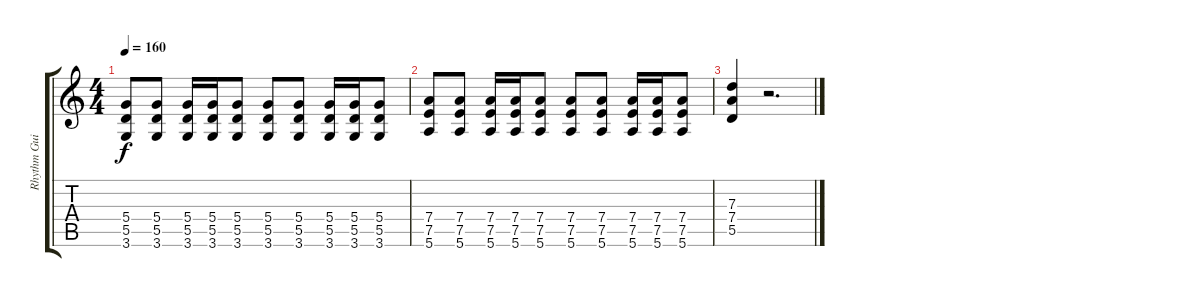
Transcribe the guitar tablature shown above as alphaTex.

\track ("Rhythm Guitar (Phillip)" "Rhythm Gui") {instrument distortionguitar}
\staff {score tabs}
\tuning (E4 B3 G3 D3 A2 E2) {hide}
\ts (4 4)
\tempo 160
\clef g2
\ks c
(5.4 5.5 3.6).8{dy f} (5.4 5.5 3.6).8 (5.4 5.5 3.6).16 (5.4 5.5 3.6).16 (5.4 5.5 3.6).8 (5.4 5.5 3.6).8 (5.4 5.5 3.6).8 (5.4 5.5 3.6).16 (5.4 5.5 3.6).16 (5.4 5.5 3.6).8 |
(7.4 7.5 5.6).8 (7.4 7.5 5.6).8 (7.4 7.5 5.6).16 (7.4 7.5 5.6).16 (7.4 7.5 5.6).8 (7.4 7.5 5.6).8 (7.4 7.5 5.6).8 (7.4 7.5 5.6).16 (7.4 7.5 5.6).16 (7.4 7.5 5.6).8 |
(7.3 7.4 5.5).4 r.2{d}
